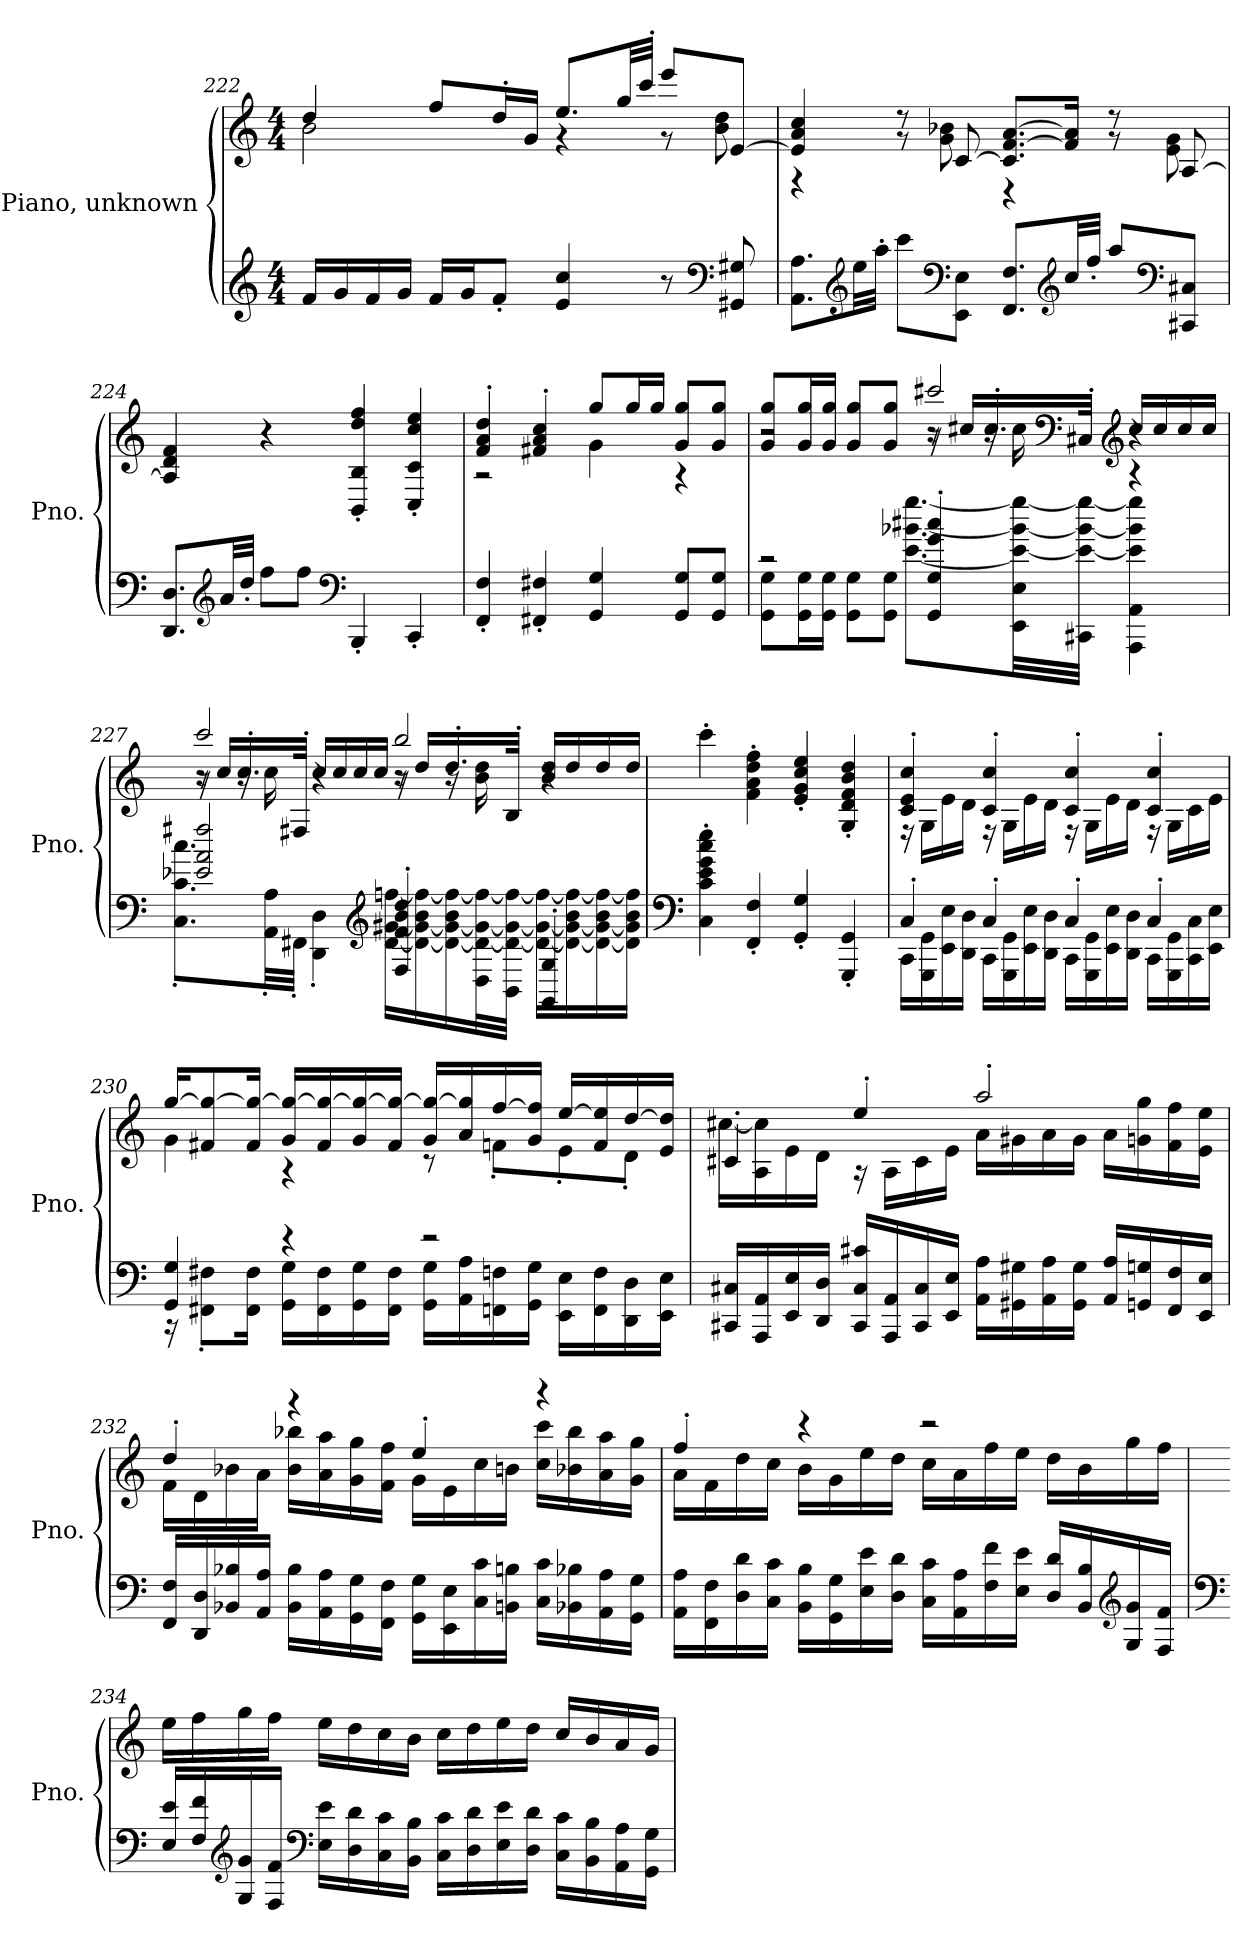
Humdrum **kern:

**kern	**kern
*part1	*part1
*staff2	*staff1
*I"Piano, unknown	*
*I'Pno.	*
*clefG2	*clefG2
*k[]	*k[]
*M4/4	*M4/4
=222	=222
*	*^
16f/LL	4dd/	2b\
16g/	.	.
16f/	.	.
16g/JJ	.	.
16f/LL	8ff/L	.
16g/J	.	.
8f'/J	16dd'/L	.
.	16g/JJ	.
4e/ 4cc/	8.ee/L	4r
.	32gg/LL	.
.	32ccc'/JJJ	.
8r	8eee/L	8r
*clefF4	*	*
8GG#X/ 8G#X/	[8e/J	8b\ 8dd\
!!LO:LB:g=z	!!
=223	=223	=223
8.AA\ 8.A\L	4e/] 4a/ 4cc/	4r
*clefG2	*	*
32ee\LL	.	.
32aa'\JJJ	.	.
8ccc\L	8r	8r
*clefF4	*	*
8EE\ 8E\J	[8c/	8g\ 8b-X\
8.FF/ 8.F/L	8.c/] [8.f/ [8.a/L	4r
*clefG2	*	*
32cc/LL	16f/] 16a/]Jk	.
32ff'/JJJ	.	.
8aa/L	8r	8r
*clefF4	*	*
8CC#X/ 8C#X/J	[8A/	8e\ 8g\
*	*v	*v
=224	=224
8.DD/ 8.D/L	4A/] 4d/ 4f/
*clefG2	*
32a/LL	.
32dd'/JJJ	.
8ff\L	4r
8ff\J	.
*clefF4	*
4BBB'/	4BB/' 4B/' 4dd/' 4ff/'
4CC'/	4C/' 4c/' 4cc/' 4ee/'
=225	=225
*	*^
4FF/' 4F/'	4f/' 4a/' 4dd/'	2r
4FF#X/' 4F#X/'	4f#X/' 4a/' 4cc/'	.
4GG/ 4G/	8gg/L	4g\
.	16gg/L	.
.	16gg/JJ	.
8GG/ 8G/L	8g/ 8gg/L	4r
8GG/ 8G/J	8g/ 8gg/J	.
!!LO:PB:g=z
=226	=226	=226
*^	*	*^
2r	8GG\ 8G\L	2r	2r	8g/ 8gg/L
.	16GG\ 16G\L	.	.	16g/ 16gg/L
.	16GG\ 16G\JJ	.	.	16g/ 16gg/JJ
.	8GG\ 8G\L	.	.	8g/ 8gg/L
.	8GG\ 8G\J	.	.	8g/ 8gg/J
4GG/' 4G/' 4g/' 4cc#X/'	[8.e\ [8.b-X\ [8.gg\L	2ccc#X/	8r	16r
.	.	.	.	16cc#X/LL
.	.	.	16r	16.cc#'/
.	32EE\ 32E\ 32e\_ 32b-\_ 32gg\_LL	.	16cc#\	.
*	*	*clefF4	*	*
.	32CC#X\ 32e\_ 32b-\_ 32gg\_JJJ	.	.	32C#X'/JJk
*	*	*clefG2	*	*
4r	4AAA\ 4AA\ 4e\] 4b-\] 4gg\]	.	4r	16cc#/LL
.	.	.	.	16cc#/
.	.	.	.	16cc#/
.	.	.	.	16cc#/JJ
!!LO:LB:g=z	!!	!!
=227	=227	=227	=227	=227
2e-X/ 2a/ 2ff#X/	8.C\' 8.c\' 8.cc\'L	2ccc/	8r	16r
.	.	.	.	16cc/LL
.	.	.	16r	16.cc'/
.	32AA\' 32A\'LL	.	16cc\	.
.	32FF#X'\JJJ	.	.	32F#X'/JJk
.	4DD\' 4D\'	.	4r	16cc/LL
.	.	.	.	16cc/
.	.	.	.	16cc/
.	.	.	.	16cc/JJ
*clefG2	*	*	*	*
4F/' 4f/' 4b/' 4dd/'	[16d\ [16g#X\ [16ffn\LL	2bb/	8r	16r
.	16d\_ 16g#\_ 16b\ 16ff\_	.	.	16dd/LL
.	16d\_ 16g#\_ 16b\ 16ff\_	.	16r	16.dd'/
.	32D\ 32d\_ 32g#\_ 32ff\_L	.	16b\ 16dd\	.
.	32BB\ 32d\_ 32g#\_ 32ff\_JJJ	.	.	32B'/JJk
4GG/' 4G/'	16d\_ 16g#\_ 16ff\_LL	.	4r	16b/ 16dd/LL
.	16d\_ 16g#\_ 16b\ 16ff\_	.	.	16dd/
.	16d\_ 16g#\_ 16b\ 16ff\_	.	.	16dd/
.	16d\] 16g#\] 16b\ 16ff\]JJ	.	.	16dd/JJ
*v	*v	*	*	*
*	*v	*v	*v
=228	=228
*clefF4	*
4C\' 4c\' 4e\' 4g\' 4cc\' 4ee\'	4ccc'\
4FF/' 4F/'	4f\' 4a\' 4dd\' 4ff\'
4GG/' 4G/'	4e/' 4g/' 4cc/' 4ee/'
4GGG/' 4GG/'	4G/' 4d/' 4f/' 4b/' 4dd/'
!!LO:LB:g=z
=229	=229
*^	*^
4C'/	16CC\LL	4c/' 4e/' 4cc/'	16r
.	16GGG\ 16GG\	.	16G\LL
.	16EE\ 16E\	.	16e\
.	16DD\ 16D\JJ	.	16d\JJ
4C'/	16CC\LL	4c/' 4cc/'	16r
.	16GGG\ 16GG\	.	16G\LL
.	16EE\ 16E\	.	16e\
.	16DD\ 16D\JJ	.	16d\JJ
4C'/	16CC\LL	4c/' 4cc/'	16r
.	16GGG\ 16GG\	.	16G\LL
.	16EE\ 16E\	.	16e\
.	16DD\ 16D\JJ	.	16d\JJ
4C'/	16CC\LL	4c/' 4cc/'	16r
.	16GGG\ 16GG\	.	16G\LL
.	16CC\ 16C\	.	16c\
.	16EE\ 16E\JJ	.	16e\JJ
=230	=230	=230	=230
4GG/ 4G/	16r	[16gg/KL	4g\
.	8FF#X\' 8F#X\'L	8f#X/ 8gg/_	.
.	16FF#\ 16F#\Jk	16f#/ 16gg/_Jk	.
4r	16GG\ 16G\LL	16g/ 16gg/_LL	4r
.	16FF#\ 16F#\	16f#/ 16gg/_	.
.	16GG\ 16G\	16g/ 16gg/_	.
.	16FF#\ 16F#\JJ	16f#/ 16gg/_JJ	.
2r	16GG\ 16G\LL	16g/ 16gg/_LL	8r
.	16AA\ 16A\	16a/ 16gg/]	.
.	16FFn\ 16Fn\	[16ff/	8fn'\L
.	16GG\ 16G\JJ	16g/ 16ff/]JJ	.
.	16EE\ 16E\LL	[16ee/LL	8e'\
.	16FF\ 16F\	16f/ 16ee/]	.
.	16DD\ 16D\	[16dd/	8d'\J
.	16EE\ 16E\JJ	16e/ 16dd/]JJ	.
*v	*v	*	*
!!LO:LB:g=z	!!
=231	=231	=231
16CC#X/ 16C#X/LL	4c#X'/	[16cc#X\LL
16AAA/ 16AA/	.	16A\ 16cc#\]
16EE/ 16E/	.	16e\
16DD/ 16D/JJ	.	16d\JJ
16CC#/ 16C#/ 16c#X/LL	4ee'/	16r
16AAA/ 16AA/	.	16A\LL
16CC#/ 16C#/	.	16c#\
16EE/ 16E/JJ	.	16e\JJ
16AA\ 16A\LL	2aa'/	16a\LL
16GG#X\ 16G#X\	.	16g#X\
16AA\ 16A\	.	16a\
16GG#\ 16G#\JJ	.	16g#\JJ
16AA/ 16A/LL	.	16a\LL
16GGn/ 16Gn/	.	16gn\ 16gg\
16FF/ 16F/	.	16f\ 16ff\
16EE/ 16E/JJ	.	16e\ 16ee\JJ
=232	=232	=232
16FF/ 16F/LL	4dd'/	16f\LL
16DD/ 16D/	.	16d\
16BB-X/ 16B-X/	.	16b-X\
16AA/ 16A/JJ	.	16a\JJ
16BB-\ 16B-\LL	4r	16b-\ 16bb-X\LL
16AA\ 16A\	.	16a\ 16aa\
16GG\ 16G\	.	16g\ 16gg\
16FF\ 16F\JJ	.	16f\ 16ff\JJ
16GG\ 16G\LL	4ee'/	16g\LL
16EE\ 16E\	.	16e\
16C\ 16c\	.	16cc\
16BBn\ 16Bn\JJ	.	16bn\JJ
16C\ 16c\LL	4r	16cc\ 16ccc\LL
16BB-X\ 16B-X\	.	16b-X\ 16bb-\
16AA\ 16A\	.	16a\ 16aa\
16GG\ 16G\JJ	.	16g\ 16gg\JJ
!!LO:LB:g=z	!!
=233	=233	=233
16AA\ 16A\LL	4ff'/	16a\LL
16FF\ 16F\	.	16f\
16D\ 16d\	.	16dd\
16C\ 16c\JJ	.	16cc\JJ
16BB\ 16B\LL	4r	16b\LL
16GG\ 16G\	.	16g\
16E\ 16e\	.	16ee\
16D\ 16d\JJ	.	16dd\JJ
16C\ 16c\LL	2r	16cc\LL
16AA\ 16A\	.	16a\
16F\ 16f\	.	16ff\
16E\ 16e\JJ	.	16ee\JJ
16D/ 16d/LL	.	16dd\LL
16BB/ 16B/	.	16b\
*clefG2	*	*
16G/ 16g/	.	16gg\
16F/ 16f/JJ	.	16ff\JJ
*	*v	*v
=234	=234
*clefF4	*
16E/ 16e/LL	16ee\LL
16F/ 16f/	16ff\
*clefG2	*
16G/ 16g/	16gg\
16F/ 16f/JJ	16ff\JJ
*clefF4	*
16E\ 16e\LL	16ee\LL
16D\ 16d\	16dd\
16C\ 16c\	16cc\
16BB\ 16B\JJ	16b\JJ
16C\ 16c\LL	16cc\LL
16D\ 16d\	16dd\
16E\ 16e\	16ee\
16D\ 16d\JJ	16dd\JJ
16C\ 16c\LL	16cc/LL
16BB\ 16B\	16b/
16AA\ 16A\	16a/
16GG\ 16G\JJ	16g/JJ
=	=
*-	*-
